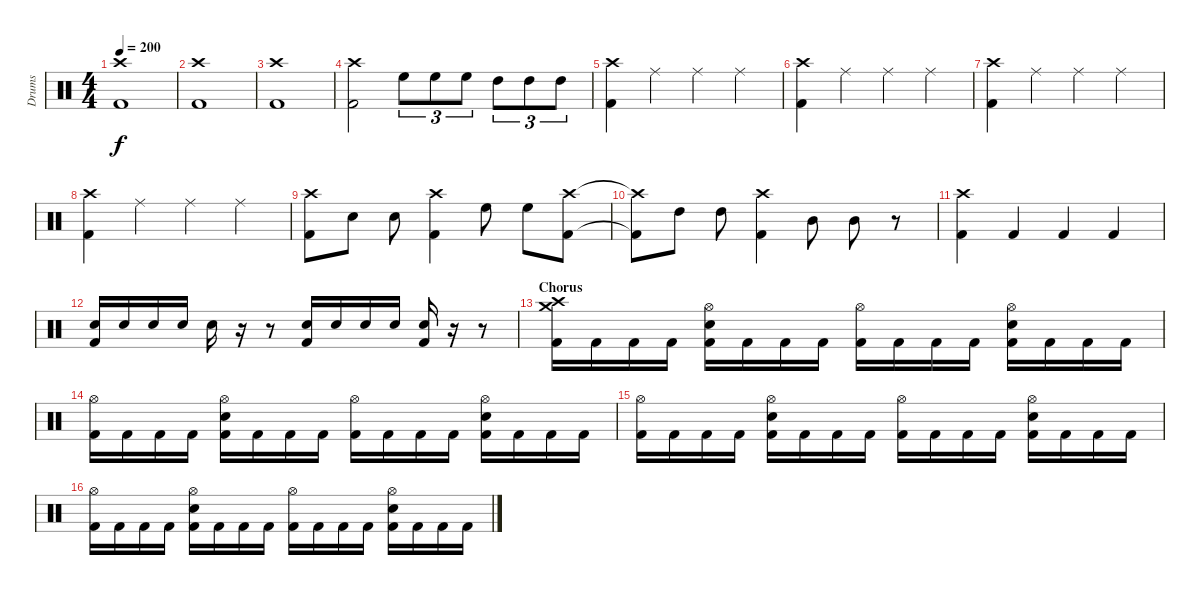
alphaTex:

\track ("Drums" "Drums") {instrument percussion}
\staff {score}
\articulation defaults
\ts (4 4)
\tempo 200
\clef neutral
\ks c
("Crash high (hit)" "Kick (hit) 2").1{dy f} |
("Crash high (hit)" "Kick (hit) 2").1 |
("Crash high (hit)" "Kick (hit) 2").1 |
("Crash high (hit)" "Kick (hit) 2").2 "High Floor Tom (hit)".8{tu (3 2)} "High Floor Tom (hit)".8{tu (3 2)} "High Floor Tom (hit)".8{tu (3 2)} "High Tom (hit)".8{tu (3 2)} "High Tom (hit)".8{tu (3 2)} "High Tom (hit)".8{tu (3 2)} |
("Crash high (hit)" "Kick (hit) 2").4 "Ride (middle)".4 "Ride (middle)".4 "Ride (middle)".4 |
("Crash high (hit)" "Kick (hit) 2").4 "Ride (middle)".4 "Ride (middle)".4 "Ride (middle)".4 |
("Crash high (hit)" "Kick (hit) 2").4 "Ride (middle)".4 "Ride (middle)".4 "Ride (middle)".4 |
("Crash high (hit)" "Kick (hit) 2").4 "Ride (middle)".4 "Ride (middle)".4 "Ride (middle)".4 |
("Crash high (hit)" "Kick (hit) 2").8 "Electric Snare (hit)".8 "Electric Snare (hit)".8 ("Crash high (hit)" "Kick (hit) 2").4 "High Floor Tom (hit)".8 "High Floor Tom (hit)".8 ("Crash high (hit)" "Kick (hit) 2").8 |
("Crash high (hit)"{t} "Kick (hit) 2"{t}).8 "High Tom (hit)".8 "High Tom (hit)".8 ("Crash high (hit)" "Kick (hit) 2").4 "Mid Tom (hit)".8 "Mid Tom (hit)".8 r.8 |
("Crash high (hit)" "Kick (hit) 2").4 "Kick (hit) 2".4 "Kick (hit) 2".4 "Kick (hit) 2".4 |
("Electric Snare (hit)" "Kick (hit) 2").16 "Electric Snare (hit)".16 "Electric Snare (hit)".16 "Electric Snare (hit)".16 "Electric Snare (hit)".16 r.16 r.8 ("Electric Snare (hit)" "Kick (hit) 2").16 "Electric Snare (hit)".16 "Electric Snare (hit)".16 "Electric Snare (hit)".16 ("Electric Snare (hit)" "Kick (hit) 2").16 r.16 r.8 |
\section ("" "Chorus")
("Crash medium (hit)" "Crash high (hit)" "Kick (hit) 2").16 "Kick (hit) 2".16 "Kick (hit) 2".16 "Kick (hit) 2".16 ("Hi-Hat (open)" "Electric Snare (hit)" "Kick (hit) 2").16 "Kick (hit) 2".16 "Kick (hit) 2".16 "Kick (hit) 2".16 ("Hi-Hat (open)" "Kick (hit) 2").16 "Kick (hit) 2".16 "Kick (hit) 2".16 "Kick (hit) 2".16 ("Hi-Hat (open)" "Electric Snare (hit)" "Kick (hit) 2").16 "Kick (hit) 2".16 "Kick (hit) 2".16 "Kick (hit) 2".16 |
("Hi-Hat (open)" "Kick (hit) 2").16 "Kick (hit) 2".16 "Kick (hit) 2".16 "Kick (hit) 2".16 ("Hi-Hat (open)" "Electric Snare (hit)" "Kick (hit) 2").16 "Kick (hit) 2".16 "Kick (hit) 2".16 "Kick (hit) 2".16 ("Hi-Hat (open)" "Kick (hit) 2").16 "Kick (hit) 2".16 "Kick (hit) 2".16 "Kick (hit) 2".16 ("Hi-Hat (open)" "Electric Snare (hit)" "Kick (hit) 2").16 "Kick (hit) 2".16 "Kick (hit) 2".16 "Kick (hit) 2".16 |
("Hi-Hat (open)" "Kick (hit) 2").16 "Kick (hit) 2".16 "Kick (hit) 2".16 "Kick (hit) 2".16 ("Hi-Hat (open)" "Electric Snare (hit)" "Kick (hit) 2").16 "Kick (hit) 2".16 "Kick (hit) 2".16 "Kick (hit) 2".16 ("Hi-Hat (open)" "Kick (hit) 2").16 "Kick (hit) 2".16 "Kick (hit) 2".16 "Kick (hit) 2".16 ("Hi-Hat (open)" "Electric Snare (hit)" "Kick (hit) 2").16 "Kick (hit) 2".16 "Kick (hit) 2".16 "Kick (hit) 2".16 |
("Hi-Hat (open)" "Kick (hit) 2").16 "Kick (hit) 2".16 "Kick (hit) 2".16 "Kick (hit) 2".16 ("Hi-Hat (open)" "Electric Snare (hit)" "Kick (hit) 2").16 "Kick (hit) 2".16 "Kick (hit) 2".16 "Kick (hit) 2".16 ("Hi-Hat (open)" "Kick (hit) 2").16 "Kick (hit) 2".16 "Kick (hit) 2".16 "Kick (hit) 2".16 ("Hi-Hat (open)" "Electric Snare (hit)" "Kick (hit) 2").16 "Kick (hit) 2".16 "Kick (hit) 2".16 "Kick (hit) 2".16
